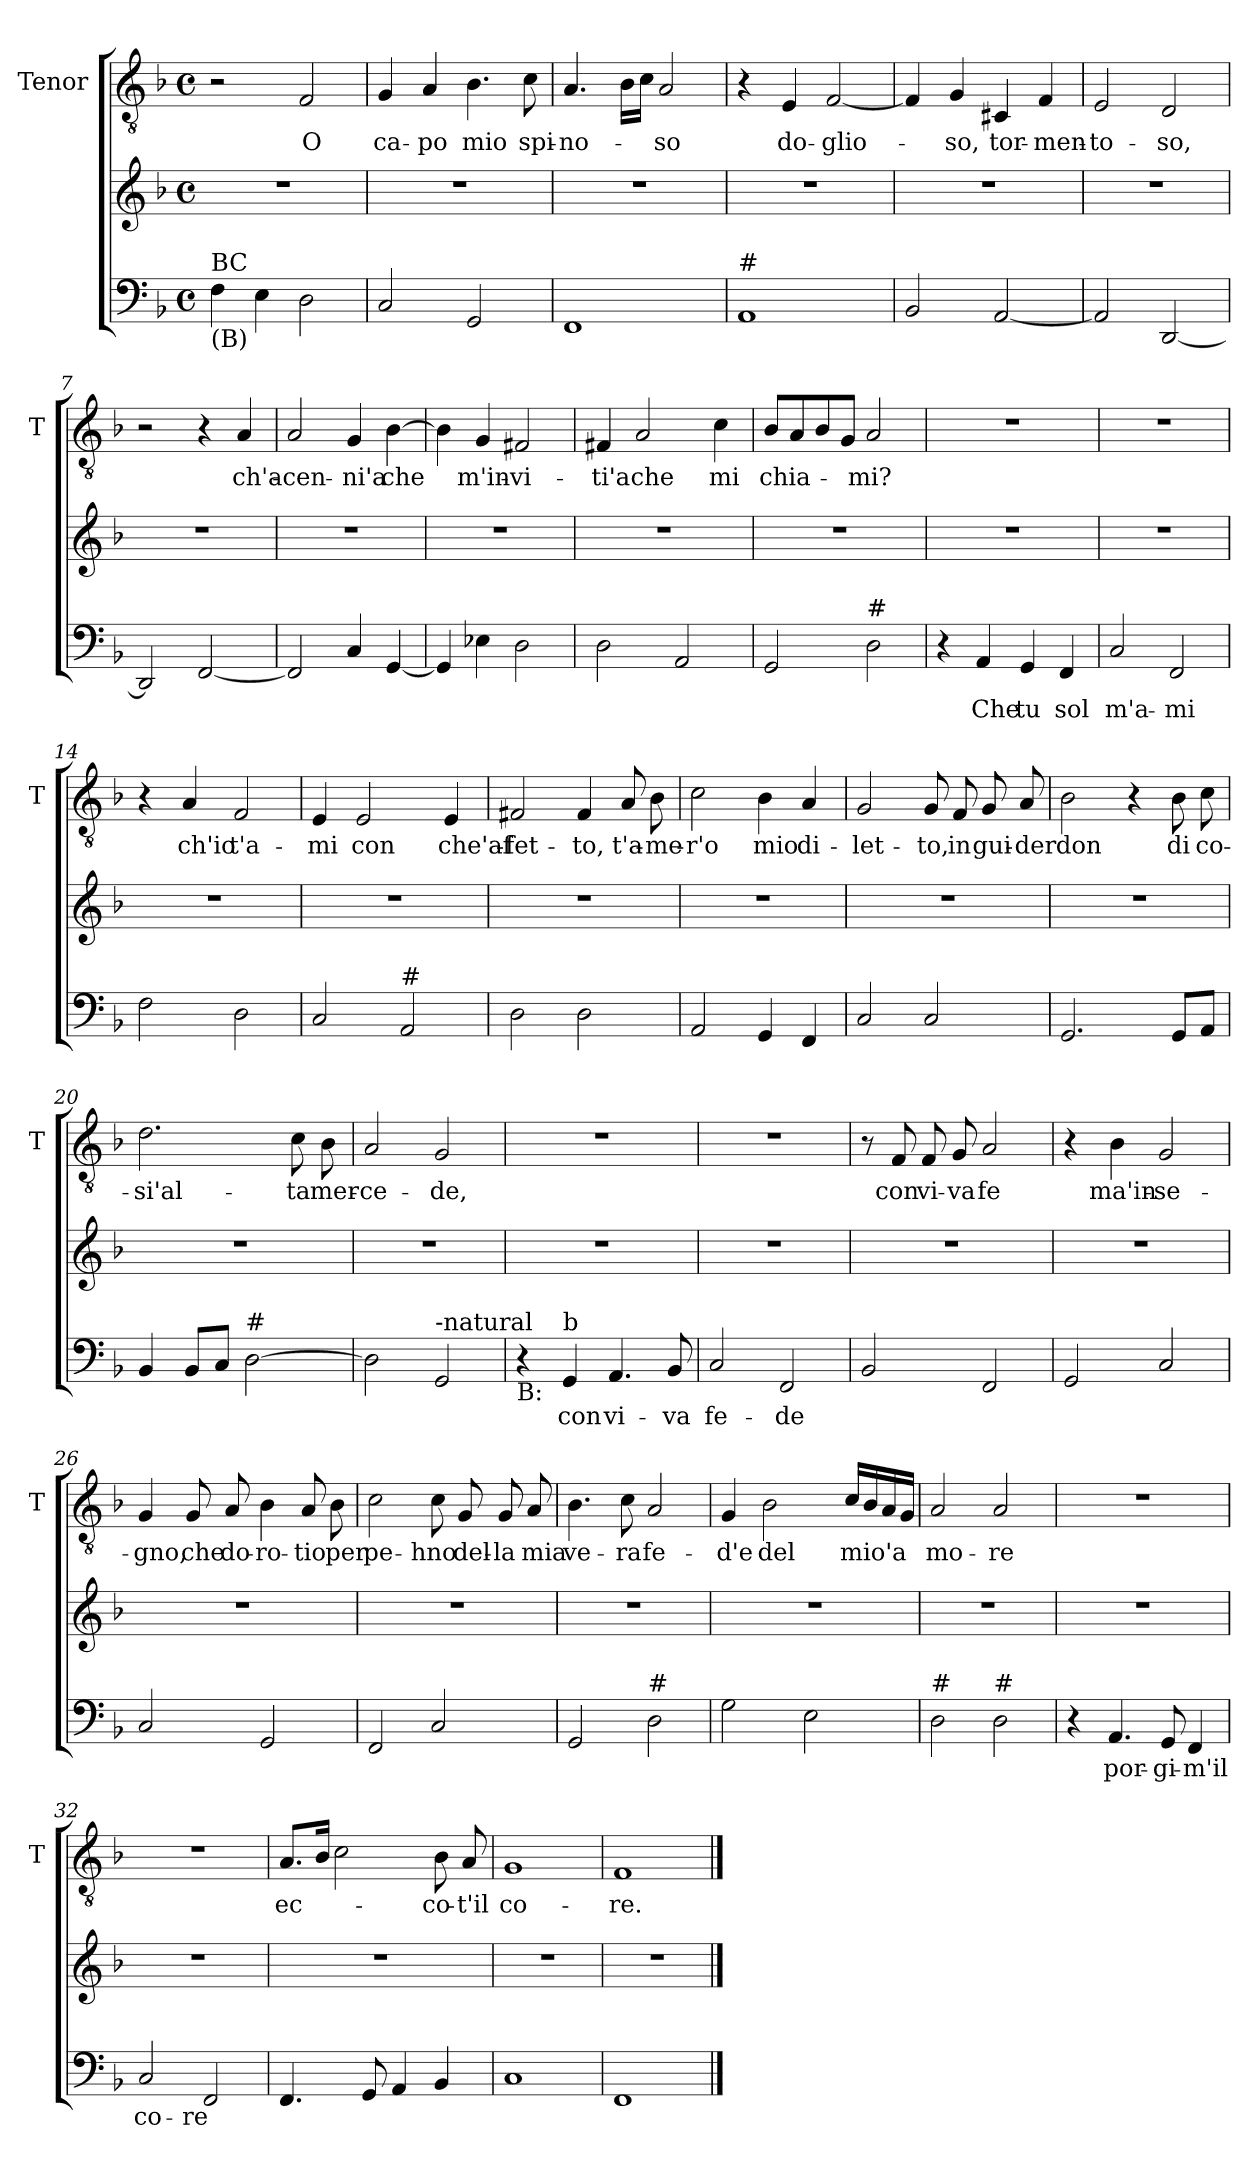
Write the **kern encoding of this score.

**kern	**text	**kern	**kern	**text
*part2	*part2	*part2	*part1	*part1
*staff3	*staff3	*staff2	*staff1	*staff1
*	*	*	*I"Tenor	*
*	*	*	*I'T	*
*clefF4	*	*clefG2	*clefGv2	*
*k[b-]	*	*k[b-]	*k[b-]	*
*F:	*	*F:	*F:	*
*M4/4	*	*M4/4	*M4/4	*
*met(c)	*	*met(c)	*met(c)	*
=1	=1	=1	=1	=1
!LO:TX:a:t=BC	!	!	!	!
!LO:TX:b:t=(B)	!	!	!	!
4F\	.	1r	2r	.
4E\	.	.	.	.
!	!	!	!	!LO:LY:b
2D\	.	.	2F/	O
=2	=2	=2	=2	=2
!	!	!	!	!LO:LY:b
2C/	.	1r	4G/	ca-
!	!	!	!	!LO:LY:b
.	.	.	4A/	-po
!	!	!	!	!LO:LY:b
2GG/	.	.	4.B-\	mio
!	!	!	!	!LO:LY:b
.	.	.	8c\	spi-
=3	=3	=3	=3	=3
!	!	!	!	!LO:LY:b
1FF	.	1r	4.A/	-no-
.	.	.	16B-\LL	.
.	.	.	16c\JJ	.
!	!	!	!	!LO:LY:b
.	.	.	2A/	-so
=4	=4	=4	=4	=4
!LO:TX:a:t=#	!	!	!	!
1AA	.	1r	4r	.
!	!	!	!	!LO:LY:b
.	.	.	4E/	do-
!	!	!	!	!LO:LY:b
.	.	.	[2F/	-glio-
=5	=5	=5	=5	=5
2BB-/	.	1r	4F/]	.
!	!	!	!	!LO:LY:b
.	.	.	4G/	-so,
!	!	!	!	!LO:LY:b
[2AA/	.	.	4C#X/	tor-
!	!	!	!	!LO:LY:b
.	.	.	4F/	-men-
!!LO:LB:g=z
=6	=6	=6	=6	=6
!	!	!	!	!LO:LY:b
2AA/]	.	1r	2E/	-to-
!	!	!	!	!LO:LY:b
[2DD/	.	.	2D/	-so,
=7	=7	=7	=7	=7
2DD/]	.	1r	2r	.
[2FF/	.	.	4r	.
!	!	!	!	!LO:LY:b
.	.	.	4A/	ch'a-
=8	=8	=8	=8	=8
!	!	!	!	!LO:LY:b
2FF/]	.	1r	2A/	-cen-
!	!	!	!	!LO:LY:b
4C/	.	.	4G/	-ni'a
!	!	!	!	!LO:LY:b
[4GG/	.	.	[4B-\	che
=9	=9	=9	=9	=9
4GG/]	.	1r	4B-\]	.
!	!	!	!	!LO:LY:b
4E-X\	.	.	4G/	m'in-
!	!	!	!	!LO:LY:b
2D\	.	.	2F#X/	-vi-
=10	=10	=10	=10	=10
!	!	!	!	!LO:LY:b
2D\	.	1r	4F#X/	-ti'a
!	!	!	!	!LO:LY:b
.	.	.	2A/	che
2AA/	.	.	.	.
!	!	!	!	!LO:LY:b
.	.	.	4c\	mi
=11	=11	=11	=11	=11
!	!	!	!	!LO:LY:b
2GG/	.	1r	8B-/L	chia-
.	.	.	8A/	.
.	.	.	8B-/	.
.	.	.	8G/J	.
!LO:TX:a:t=#	!	!	!	!
!	!	!	!	!LO:LY:b
2D\	.	.	2A/	-mi?
!!LO:LB:g=z
=12	=12	=12	=12	=12
4r	.	1r	1r	.
!	!LO:LY:b	!	!	!
4AA/	Che	.	.	.
!	!LO:LY:b	!	!	!
4GG/	tu	.	.	.
!	!LO:LY:b	!	!	!
4FF/	sol	.	.	.
=13	=13	=13	=13	=13
!	!LO:LY:b	!	!	!
2C/	m'a-	1r	1r	.
!	!LO:LY:b	!	!	!
2FF/	-mi	.	.	.
=14	=14	=14	=14	=14
2F\	.	1r	4r	.
!	!	!	!	!LO:LY:b
.	.	.	4A/	ch'io
!	!	!	!	!LO:LY:b
2D\	.	.	2F/	t'a-
=15	=15	=15	=15	=15
!	!	!	!	!LO:LY:b
2C/	.	1r	4E/	-mi
!	!	!	!	!LO:LY:b
.	.	.	2E/	con
!LO:TX:a:t=#	!	!	!	!
2AA/	.	.	.	.
!	!	!	!	!LO:LY:b
.	.	.	4E/	che'af-
=16	=16	=16	=16	=16
!	!	!	!	!LO:LY:b
2D\	.	1r	2F#X/	-fet-
!	!	!	!	!LO:LY:b
2D\	.	.	4F#/	-to,
!	!	!	!	!LO:LY:b
.	.	.	8A/	t'a-
!	!	!	!	!LO:LY:b
.	.	.	8B-\	-me-
=17	=17	=17	=17	=17
!	!	!	!	!LO:LY:b
2AA/	.	1r	2c\	-r'o
!	!	!	!	!LO:LY:b
4GG/	.	.	4B-\	mio
!	!	!	!	!LO:LY:b
4FF/	.	.	4A/	di-
!!LO:PB:g=z
=18	=18	=18	=18	=18
!	!	!	!	!LO:LY:b
2C/	.	1r	2G/	-let-
!	!	!	!	!LO:LY:b
2C/	.	.	8G/	-to,
!	!	!	!	!LO:LY:b
.	.	.	8F/	in
!	!	!	!	!LO:LY:b
.	.	.	8G/	gui-
!	!	!	!	!LO:LY:b
.	.	.	8A/	-der
=19	=19	=19	=19	=19
!	!	!	!	!LO:LY:b
2.GG/	.	1r	2B-\	don
.	.	.	4r	.
!	!	!	!	!LO:LY:b
8GG/L	.	.	8B-\	di
!	!	!	!	!LO:LY:b
8AA/J	.	.	8c\	co-
=20	=20	=20	=20	=20
!	!	!	!	!LO:LY:b
4BB-/	.	1r	2.d\	-si'al-
8BB-/L	.	.	.	.
8C/J	.	.	.	.
!LO:TX:a:t=#	!	!	!	!
[2D\	.	.	.	.
!	!	!	!	!LO:LY:b
.	.	.	8c\	-ta
!	!	!	!	!LO:LY:b
.	.	.	8B-\	mer-
=21	=21	=21	=21	=21
!	!	!	!	!LO:LY:b
2D\]	.	1r	2A/	-ce-
!LO:TX:a:t=-natural	!	!	!	!
!	!	!	!	!LO:LY:b
2GG/	.	.	2G/	-de,
=22	=22	=22	=22	=22
!LO:TX:b:t=B&colon;	!	!	!	!
4r	.	1r	1r	.
!LO:TX:a:t=b	!	!	!	!
!	!LO:LY:b	!	!	!
4GG/	con	.	.	.
!	!LO:LY:b	!	!	!
4.AA/	vi-	.	.	.
!	!LO:LY:b	!	!	!
8BB-/	-va	.	.	.
=23	=23	=23	=23	=23
!	!LO:LY:b	!	!	!
2C/	fe-	1r	1r	.
!	!LO:LY:b	!	!	!
2FF/	-de	.	.	.
!!LO:LB:g=z
=24	=24	=24	=24	=24
2BB-/	.	1r	8r	.
!	!	!	!	!LO:LY:b
.	.	.	8F/	con
!	!	!	!	!LO:LY:b
.	.	.	8F/	vi-
!	!	!	!	!LO:LY:b
.	.	.	8G/	-va
!	!	!	!	!LO:LY:b
2FF/	.	.	2A/	fe
=25	=25	=25	=25	=25
2GG/	.	1r	4r	.
!	!	!	!	!LO:LY:b
.	.	.	4B-\	ma'in-
!	!	!	!	!LO:LY:b
2C/	.	.	2G/	-se-
=26	=26	=26	=26	=26
!	!	!	!	!LO:LY:b
2C/	.	1r	4G/	-gno,
!	!	!	!	!LO:LY:b
.	.	.	8G/	che
!	!	!	!	!LO:LY:b
.	.	.	8A/	do-
!	!	!	!	!LO:LY:b
2GG/	.	.	4B-\	-ro-
!	!	!	!	!LO:LY:b
.	.	.	8A/	-tio
!	!	!	!	!LO:LY:b
.	.	.	8B-\	per
=27	=27	=27	=27	=27
!	!	!	!	!LO:LY:b
2FF/	.	1r	2c\	pe-
!	!	!	!	!LO:LY:b
2C/	.	.	8c\	-hno
!	!	!	!	!LO:LY:b
.	.	.	8G/	del-
!	!	!	!	!LO:LY:b
.	.	.	8G/	-la
!	!	!	!	!LO:LY:b
.	.	.	8A/	mia
=28	=28	=28	=28	=28
!	!	!	!	!LO:LY:b
2GG/	.	1r	4.B-\	ve-
!	!	!	!	!LO:LY:b
.	.	.	8c\	-ra
!LO:TX:a:t=#	!	!	!	!
!	!	!	!	!LO:LY:b
2D\	.	.	2A/	fe-
=29	=29	=29	=29	=29
!	!	!	!	!LO:LY:b
2G\	.	1r	4G/	-d'e
!	!	!	!	!LO:LY:b
.	.	.	2B-\	del
2E\	.	.	.	.
!	!	!	!	!LO:LY:b
.	.	.	16c/LL	mio'a
.	.	.	16B-/	.
.	.	.	16A/	.
.	.	.	16G/JJ	.
!!LO:LB:g=z
=30	=30	=30	=30	=30
!LO:TX:a:t=#	!	!	!	!
!	!	!	!	!LO:LY:b
2D\	.	1r	2A/	mo-
!LO:TX:a:t=#	!	!	!	!
!	!	!	!	!LO:LY:b
2D\	.	.	2A/	-re
=31	=31	=31	=31	=31
4r	.	1r	1r	.
!	!LO:LY:b	!	!	!
4.AA/	por-	.	.	.
!	!LO:LY:b	!	!	!
8GG/	-gi-	.	.	.
!	!LO:LY:b	!	!	!
4FF/	-m'il	.	.	.
=32	=32	=32	=32	=32
!	!LO:LY:b	!	!	!
2C/	co-	1r	1r	.
!	!LO:LY:b	!	!	!
2FF/	-re	.	.	.
=33	=33	=33	=33	=33
!	!	!	!	!LO:LY:b
4.FF/	.	1r	8.A/L	ec-
.	.	.	16B-/Jk	.
.	.	.	2c\	.
8GG/	.	.	.	.
4AA/	.	.	.	.
!	!	!	!	!LO:LY:b
4BB-/	.	.	8B-\	-co-
!	!	!	!	!LO:LY:b
.	.	.	8A/	-t'il
=34	=34	=34	=34	=34
!	!	!	!	!LO:LY:b
1C	.	1r	1G	co-
=35	=35	=35	=35	=35
!	!	!	!	!LO:LY:b
1FF	.	1r	1F	-re.
==	==	==	==	==
*-	*-	*-	*-	*-
